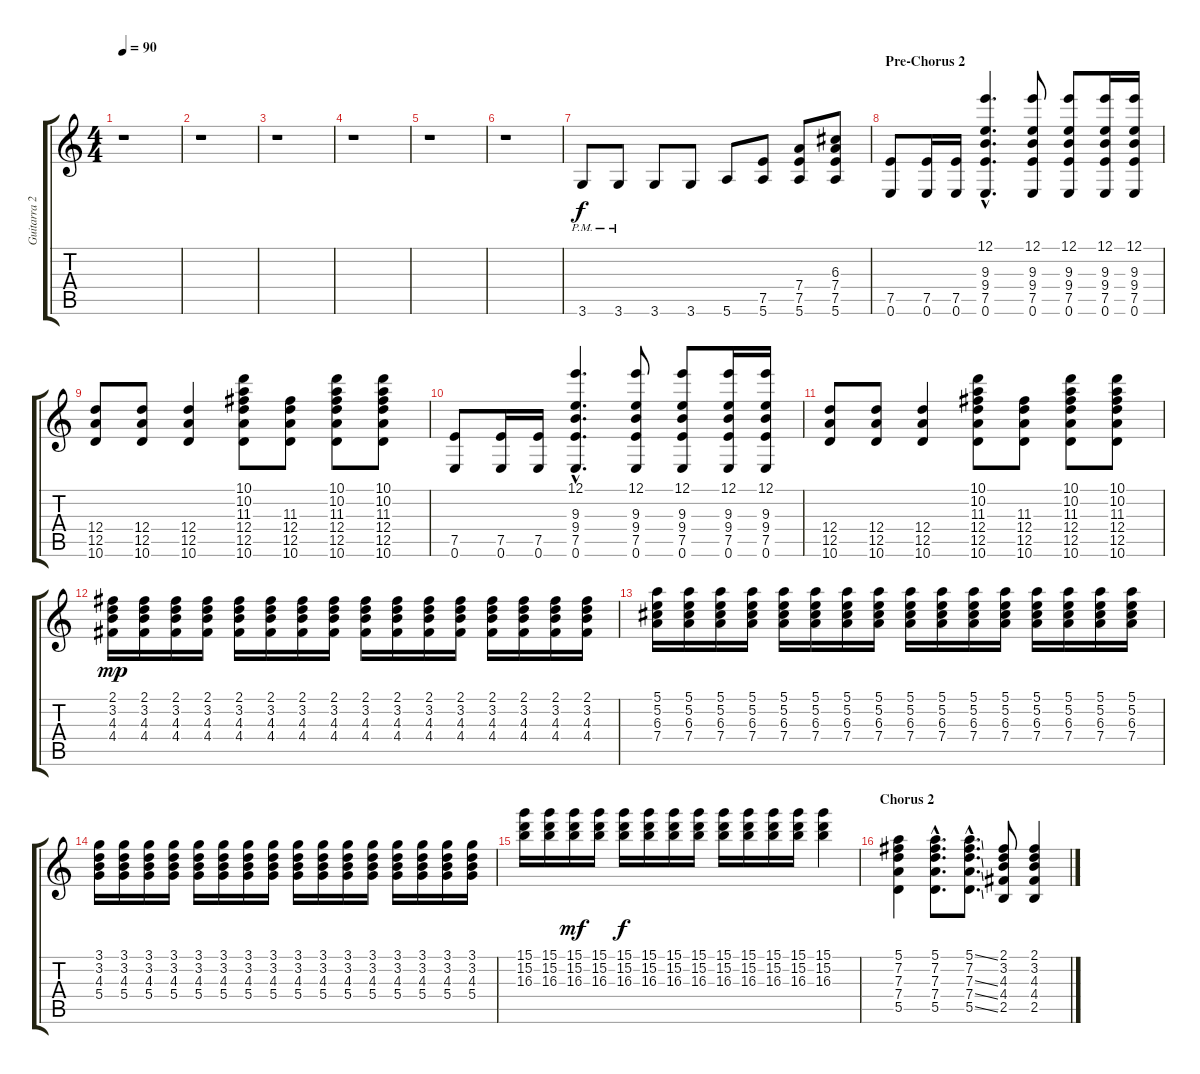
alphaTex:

\track ("Guitarra 2" "Guitarra 2") {instrument overdrivenguitar}
\staff {score tabs}
\tuning (E4 B3 G3 D3 A2 E2) {hide}
\ts (4 4)
\tempo 90
\clef g2
\ks c
r.1{dy f} |
r.1 |
r.1 |
r.1 |
r.1 |
r.1 |
3.6{pm}.8 3.6{pm}.8 3.6.8 3.6.8 5.6.8 (7.5 5.6).8 (7.4 7.5 5.6).8 (6.3 7.4 7.5 5.6).8 |
\section ("" "Pre-Chorus 2")
(7.5 0.6).8 (7.5 0.6).16 (7.5 0.6).16 (12.1{hac} 9.3{hac} 9.4{hac} 7.5{hac} 0.6{hac}).4{d} (12.1 9.3 9.4 7.5 0.6).8 (12.1 9.3 9.4 7.5 0.6).8 (12.1 9.3 9.4 7.5 0.6).16 (12.1 9.3 9.4 7.5 0.6).16 |
(12.4 12.5 10.6).8 (12.4 12.5 10.6).8 (12.4 12.5 10.6).4 (10.1 10.2 11.3 12.4 12.5 10.6).8 (11.3 12.4 12.5 10.6).8 (10.1 10.2 11.3 12.4 12.5 10.6).8 (10.1 10.2 11.3 12.4 12.5 10.6).8 |
(7.5 0.6).8 (7.5 0.6).16 (7.5 0.6).16 (12.1{hac} 9.3{hac} 9.4{hac} 7.5{hac} 0.6{hac}).4{d} (12.1 9.3 9.4 7.5 0.6).8 (12.1 9.3 9.4 7.5 0.6).8 (12.1 9.3 9.4 7.5 0.6).16 (12.1 9.3 9.4 7.5 0.6).16 |
(12.4 12.5 10.6).8 (12.4 12.5 10.6).8 (12.4 12.5 10.6).4 (10.1 10.2 11.3 12.4 12.5 10.6).8 (11.3 12.4 12.5 10.6).8 (10.1 10.2 11.3 12.4 12.5 10.6).8 (10.1 10.2 11.3 12.4 12.5 10.6).8 |
(2.1 3.2 4.3 4.4).16{dy mp} (2.1 3.2 4.3 4.4).16 (2.1 3.2 4.3 4.4).16 (2.1 3.2 4.3 4.4).16 (2.1 3.2 4.3 4.4).16 (2.1 3.2 4.3 4.4).16 (2.1 3.2 4.3 4.4).16 (2.1 3.2 4.3 4.4).16 (2.1 3.2 4.3 4.4).16 (2.1 3.2 4.3 4.4).16 (2.1 3.2 4.3 4.4).16 (2.1 3.2 4.3 4.4).16 (2.1 3.2 4.3 4.4).16 (2.1 3.2 4.3 4.4).16 (2.1 3.2 4.3 4.4).16 (2.1 3.2 4.3 4.4).16 |
(5.1 5.2 6.3 7.4).16 (5.1 5.2 6.3 7.4).16 (5.1 5.2 6.3 7.4).16 (5.1 5.2 6.3 7.4).16 (5.1 5.2 6.3 7.4).16 (5.1 5.2 6.3 7.4).16 (5.1 5.2 6.3 7.4).16 (5.1 5.2 6.3 7.4).16 (5.1 5.2 6.3 7.4).16 (5.1 5.2 6.3 7.4).16 (5.1 5.2 6.3 7.4).16 (5.1 5.2 6.3 7.4).16 (5.1 5.2 6.3 7.4).16 (5.1 5.2 6.3 7.4).16 (5.1 5.2 6.3 7.4).16 (5.1 5.2 6.3 7.4).16 |
(3.1 3.2 4.3 5.4).16 (3.1 3.2 4.3 5.4).16 (3.1 3.2 4.3 5.4).16 (3.1 3.2 4.3 5.4).16 (3.1 3.2 4.3 5.4).16 (3.1 3.2 4.3 5.4).16 (3.1 3.2 4.3 5.4).16 (3.1 3.2 4.3 5.4).16 (3.1 3.2 4.3 5.4).16 (3.1 3.2 4.3 5.4).16 (3.1 3.2 4.3 5.4).16 (3.1 3.2 4.3 5.4).16 (3.1 3.2 4.3 5.4).16 (3.1 3.2 4.3 5.4).16 (3.1 3.2 4.3 5.4).16 (3.1 3.2 4.3 5.4).16 |
(15.1 15.2 16.3).16 (15.1 15.2 16.3).16 (15.1 15.2 16.3).16{dy mf} (15.1 15.2 16.3).16 (15.1 15.2 16.3).16{dy f} (15.1 15.2 16.3).16 (15.1 15.2 16.3).16 (15.1 15.2 16.3).16 (15.1 15.2 16.3).16 (15.1 15.2 16.3).16 (15.1 15.2 16.3).16 (15.1 15.2 16.3).16 (15.1 15.2 16.3).4 |
\section ("" "Chorus 2")
(5.1 7.2 7.3 7.4 5.5).4 (5.1{hac} 7.2{hac} 7.3{hac} 7.4{hac} 5.5{hac}).8{d} (5.1{ss hac} 7.2{hac} 7.3{ss hac} 7.4{ss hac} 5.5{ss hac}).8{d} (2.1 3.2 4.3 4.4 2.5).8 (2.1 3.2 4.3 4.4 2.5).4
